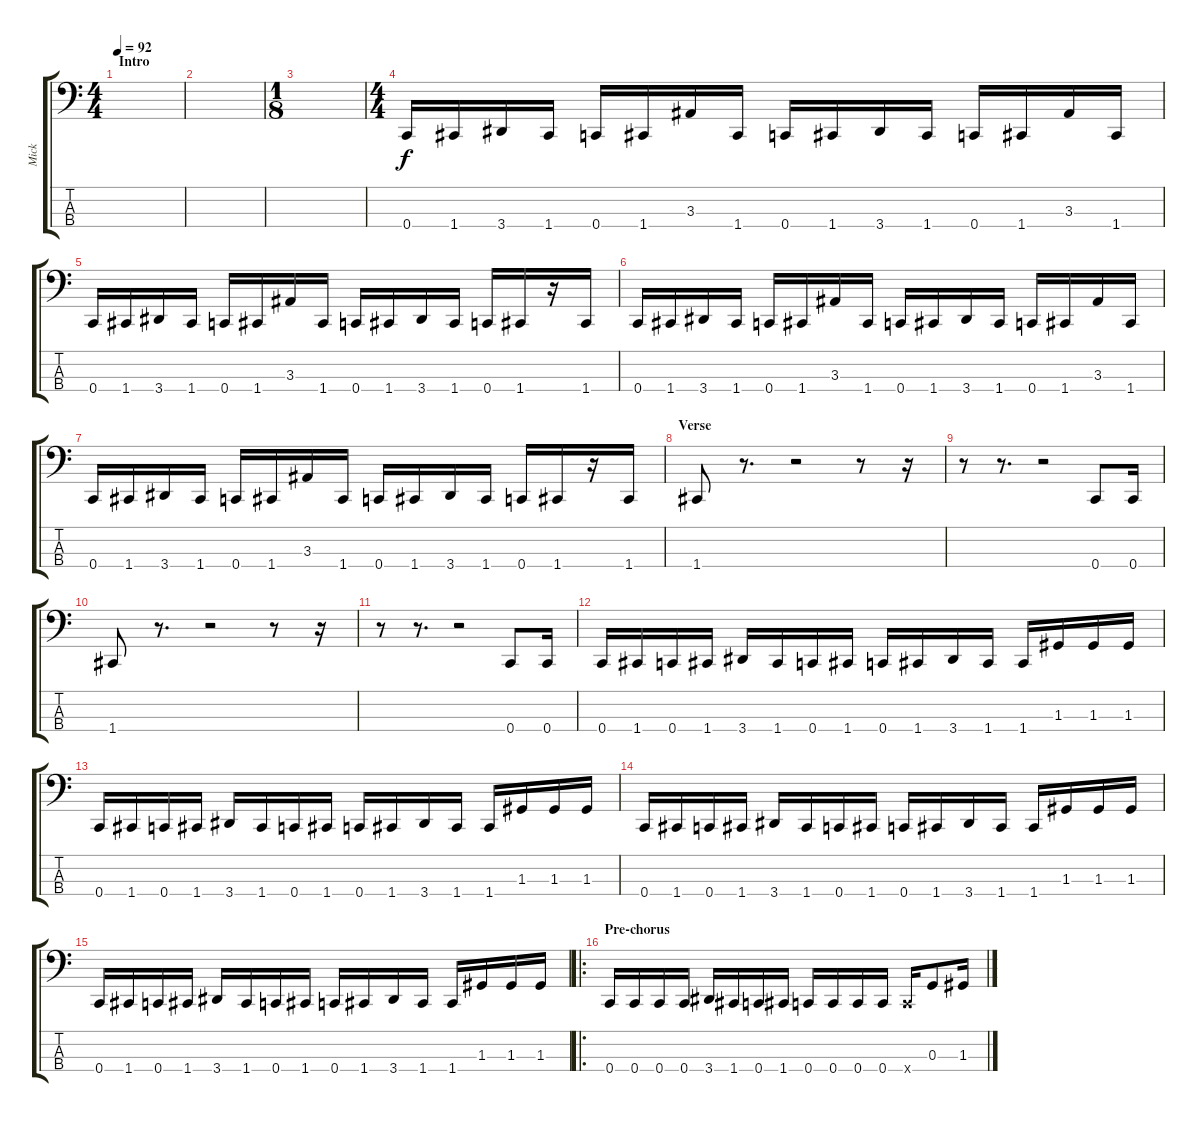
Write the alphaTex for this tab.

\track ("Mick" "Mick") {instrument electricbassfinger}
\staff {score tabs}
\tuning (F2 C2 G1 C1) {hide}
\ts (4 4)
\section ("" "Intro")
\tempo 92
\clef f4
\ks c
|
|
\ts (1 8)
|
\ts (4 4)
0.4.16 1.4.16 3.4.16 1.4.16 0.4.16 1.4.16 3.3.16 1.4.16 0.4.16 1.4.16 3.4.16 1.4.16 0.4.16 1.4.16 3.3.16 1.4.16 |
0.4.16 1.4.16 3.4.16 1.4.16 0.4.16 1.4.16 3.3.16 1.4.16 0.4.16 1.4.16 3.4.16 1.4.16 0.4.16 1.4.16 r.16 1.4.16 |
0.4.16 1.4.16 3.4.16 1.4.16 0.4.16 1.4.16 3.3.16 1.4.16 0.4.16 1.4.16 3.4.16 1.4.16 0.4.16 1.4.16 3.3.16 1.4.16 |
0.4.16 1.4.16 3.4.16 1.4.16 0.4.16 1.4.16 3.3.16 1.4.16 0.4.16 1.4.16 3.4.16 1.4.16 0.4.16 1.4.16 r.16 1.4.16 |
\section ("" "Verse")
1.4.8 r.8{d} r.2 r.8 r.16 |
r.8 r.8{d} r.2 0.4.8 0.4.16 |
1.4.8 r.8{d} r.2 r.8 r.16 |
r.8 r.8{d} r.2 0.4.8 0.4.16 |
0.4.16 1.4.16 0.4.16 1.4.16 3.4.16 1.4.16 0.4.16 1.4.16 0.4.16 1.4.16 3.4.16 1.4.16 1.4.16 1.3.16 1.3.16 1.3.16 |
0.4.16 1.4.16 0.4.16 1.4.16 3.4.16 1.4.16 0.4.16 1.4.16 0.4.16 1.4.16 3.4.16 1.4.16 1.4.16 1.3.16 1.3.16 1.3.16 |
0.4.16 1.4.16 0.4.16 1.4.16 3.4.16 1.4.16 0.4.16 1.4.16 0.4.16 1.4.16 3.4.16 1.4.16 1.4.16 1.3.16 1.3.16 1.3.16 |
0.4.16 1.4.16 0.4.16 1.4.16 3.4.16 1.4.16 0.4.16 1.4.16 0.4.16 1.4.16 3.4.16 1.4.16 1.4.16 1.3.16 1.3.16 1.3.16 |
\ro
\section ("" "Pre-chorus")
0.4.16 0.4.16 0.4.16 0.4.16 3.4.16 1.4.16 0.4.16 1.4.16 0.4.16 0.4.16 0.4.16 0.4.16 0.4{x}.16 0.3.8 1.3.16
